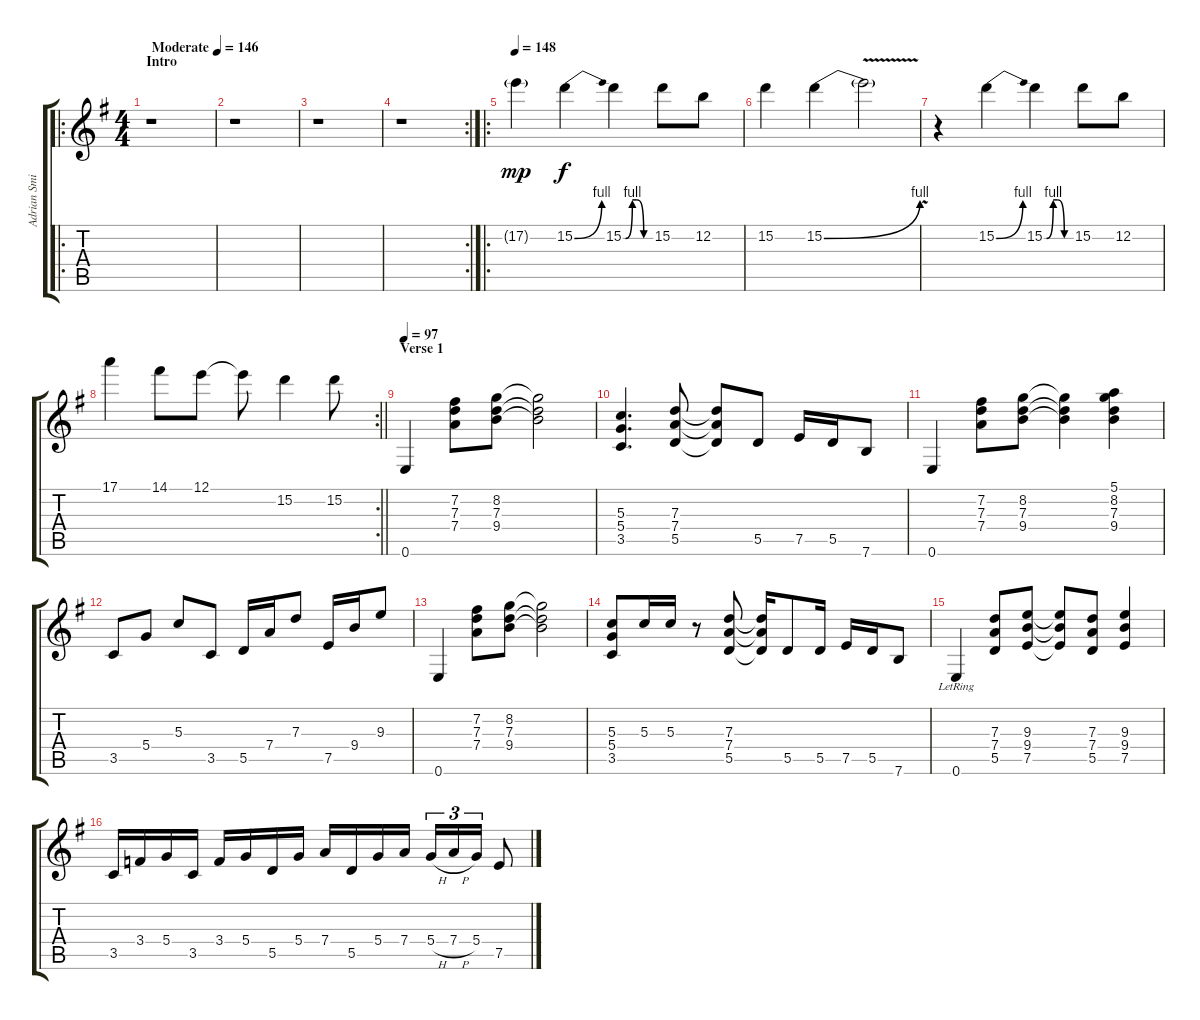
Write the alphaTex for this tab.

\track ("Adrian Smith (Guitar)" "Adrian Smi") {instrument distortionguitar}
\staff {score tabs}
\tuning (E4 B3 G3 D3 A2 E2) {hide}
\ro
\ts (4 4)
\section ("" "Intro")
\tempo (146 "Moderate")
\clef g2
\ks eminor
r.1{dy mp volume 13 instrument distortionguitar} |
r.1 |
r.1 |
\rc 2
r.1 |
\ro
\tempo 148
17.2{g}.4 15.2{be (bend 0 0 60 4)}.4{dy f} 15.2{be (custom 0 0 5 0 20 4 30 4 45 0 60 0)}.4 15.2.8 12.2.8 |
15.2.4 15.2{be (bend 0 0 60 4)}.4 15.2{v t}.2 |
r.4 15.2{be (bend 0 0 60 4)}.4 15.2{be (custom 0 0 5 0 20 4 30 4 45 0 60 0)}.4 15.2.8 12.2.8 |
\rc 2
\barLineRight lightlight
17.1.4 14.1.8 12.1.8 12.1{t}.8 15.2.4 15.2.8 |
\section ("" "Verse 1")
\tempo 97
0.6.4{instrument electricguitarjazz} (7.2 7.3 7.4).8 (8.2 7.3 9.4).8 (8.2{t} 7.3{t} 9.4{t}).2 |
(5.3 5.4 3.5).4{d} (7.3 7.4 5.5).8 (7.3{t} 7.4{t} 5.5{t}).8 5.5.8 7.5.16 5.5.16 7.6.8 |
0.6.4 (7.2 7.3 7.4).8 (8.2 7.3 9.4).8 (8.2{t} 7.3{t} 9.4{t}).4 (5.1 8.2 7.3 9.4).4 |
3.5.8 5.4.8 5.3.8 3.5.8 5.5.16 7.4.16 7.3.8 7.5.16 9.4.16 9.3.8 |
0.6.4 (7.2 7.3 7.4).8 (8.2 7.3 9.4).8 (8.2{t} 7.3{t} 9.4{t}).2 |
(5.3 5.4 3.5).8 5.3.16 5.3.16 r.8 (7.3 7.4 5.5).8 (7.3{t} 7.4{t} 5.5{t}).16 5.5.8 5.5.16 7.5.16 5.5.16 7.6.8 |
0.6{lr}.4 (7.3 7.4 5.5).8 (9.3 9.4 7.5).8 (9.3{t} 9.4{t} 7.5{t}).8 (7.3 7.4 5.5).8 (9.3 9.4 7.5).4 |
3.5.16 3.4.16 5.4.16 3.5.16 3.4.16 5.4.16 5.5.16 5.4.16 7.4.16 5.5.16 5.4.16 7.4.16 5.4{h}.16{tu (3 2)} 7.4{h}.16{tu (3 2)} 5.4.16{tu (3 2)} 7.5.8
